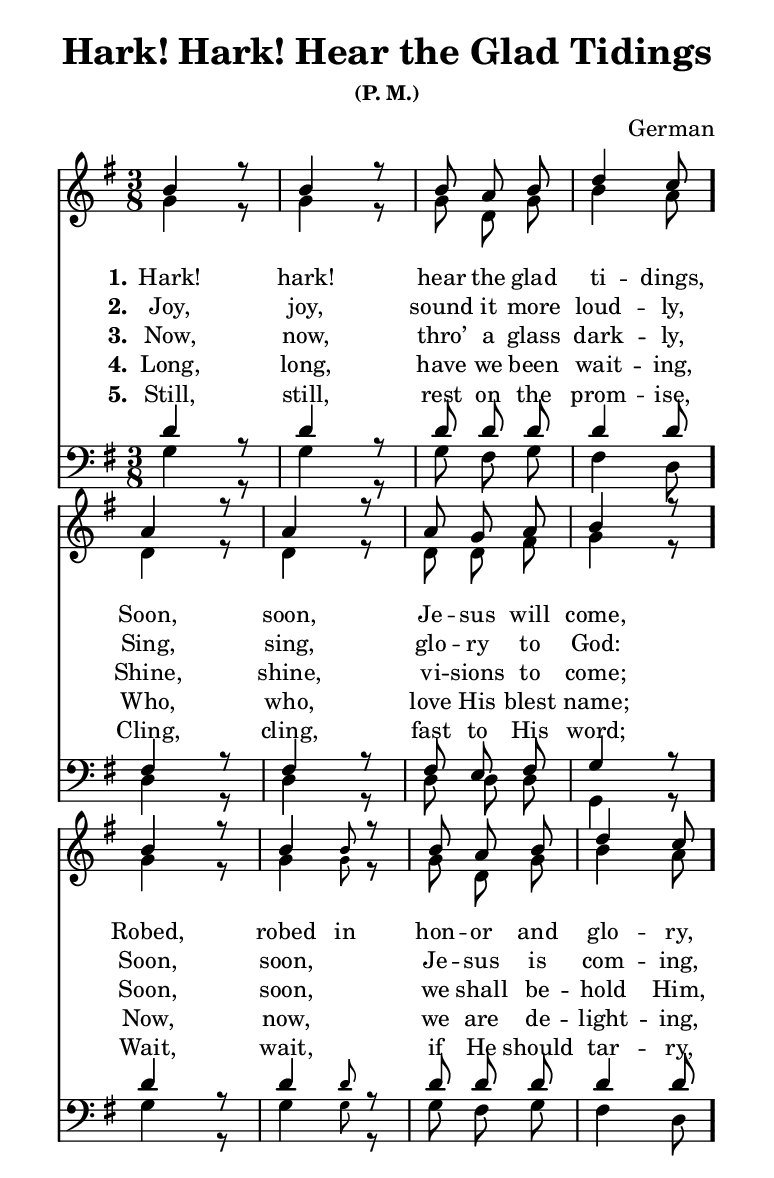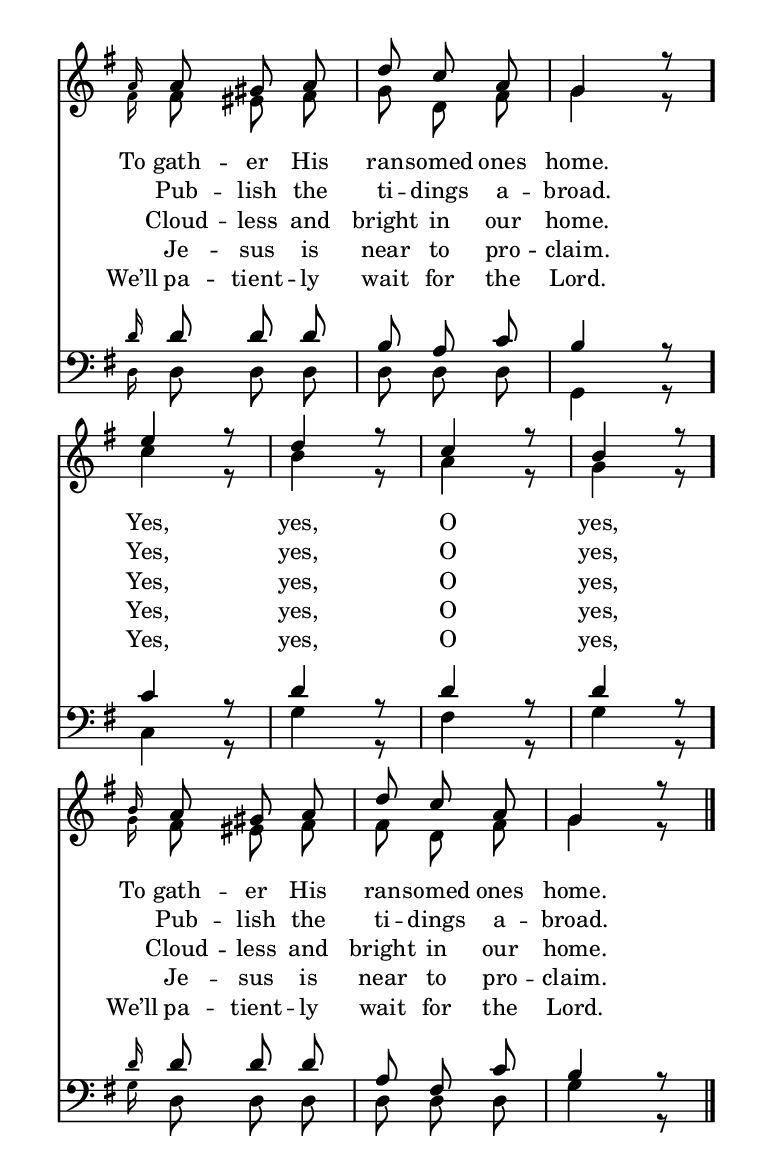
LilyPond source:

\include "common/global.ily"
\paper {
  \include "common/paper.ily"
  ragged-bottom = ##t
  ragged-last-bottom = ##t
  systems-per-page = 3
  page-count = ##f
}

\header{
  title = "Hark! Hark! Hear the Glad Tidings"
  subsubtitle = "(P. M.)"
  %meter = "P.M."
  %poet = ""
  composer = "German"
  %copyright = ""
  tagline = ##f
}

% for fermata in MIDI
ta = { \tempo 4=70 }
tb = { \tempo 4=35 }

patternAA = { c4 c8 | c4 c8 | c8 c8 c8 | c4 c8 }
patternAB = { c4 c8 | c4 c8 | c8 c8 c8 | c4 c8 }
patternAC = { c4 c8 | c4 \grace c8 c8 | c8 c8 c8 | c4 c8 }
patternBA = { \grace c16 c8 c8 c8 | c8 c8 c8 | c4 c8 }
patternCA = { c4 c8 | c4 c8 | c4 c8 | c4 c8 }

global = {
  \include "common/overrides.ily"
  \override Staff.TimeSignature.style = #'()
  \time 3/8
  \override Score.MetronomeMark.transparent = ##t % hide all fermata changes too
  \ta
  \key g \major
  %\partial 4
  \autoBeamOff
}

notesSoprano = {
\global
\relative c'' {

  \changePitch \patternAA { b r | b r | b a b | d c }
  \changePitch \patternAB { a r | a r | a g a | b r }
  \changePitch \patternAC { b r | b b r | b a b | d c }
  \changePitch \patternBA { a a gis a | d c a | g r }
  \changePitch \patternCA { e' r | d r | c r | b r }
  \changePitch \patternBA { b a gis a | d c a | g r }

  \bar "|."

}
}

notesAlto = {
\global
\relative e' {

  \changePitch \patternAA { g r | g r | g d g | b a }
  \changePitch \patternAB { d, r | d r | d d fis | g r }
  \changePitch \patternAC { g r | g g r | g d g | b a }
  \changePitch \patternBA { fis fis eis fis | g d fis | g r }
  \changePitch \patternCA { c r | b r | a r | g r }
  \changePitch \patternBA { g fis eis fis | fis d fis | g r }

}
}

notesTenor = {
\global
\relative a {

  \changePitch \patternAA { d r | d r | d d d | d d }
  \changePitch \patternAB { fis, r | fis r | fis e fis | g r }
  \changePitch \patternAC { d' r | d d r | d d d | d d }
  \changePitch \patternBA { d d d d | b a c | b r }
  \changePitch \patternCA { c r | d r | d r | d r }
  \changePitch \patternBA { d d d d | a fis c' | b r }

}
}

notesBass = {
\global
\relative f {

  \changePitch \patternAA { g r | g r | g fis g | fis d }
  \changePitch \patternAB { d r | d r | d d d | g, r }
  \changePitch \patternAC { g' r | g g r | g fis g | fis d }
  \changePitch \patternBA { d d d d | d d d | g, r }
  \changePitch \patternCA { c r | g' r | fis r | g r }
  \changePitch \patternBA { g d d d | d d d | g r }

}
}

wordsA = \lyricmode {
\set stanza = "1."

Hark! hark! hear the glad ti -- dings,
Soon, soon, Je -- sus will come, { \set includeGraceNotes = ##t }
Robed, robed in hon -- or and glo -- ry,
To gath -- er His ran -- somed ones home.
Yes, yes, O yes,
To gath -- er His ran -- somed ones home.  { \set includeGraceNotes = ##f }

}

wordsB = \lyricmode {
\set stanza = "2."

% measure bars put on second verse instead of first due to unusual line
% splitting
Joy, joy, sound it more loud -- ly, \bar "."
Sing, sing, glo -- ry to God: \bar "." \break
Soon, soon, Je -- sus is com -- ing,
Pub -- lish the ti -- dings a -- broad. \bar "." \break
Yes, yes, O yes,
Pub -- lish the ti -- dings a -- broad. \bar "." \break

}

wordsC = \lyricmode {
\set stanza = "3."

Now, now, thro’ a glass dark -- ly,
Shine, shine, vi -- sions to come;
Soon, soon, we shall be -- hold Him,
Cloud -- less and bright in our home.
Yes, yes, O yes,
Cloud -- less and bright in our home.

}

wordsD = \lyricmode {
\set stanza = "4."

Long, long, have we been wait -- ing,
Who, who, love His blest name;
Now, now, we are de -- light -- ing,
Je -- sus is near to pro -- claim.
Yes, yes, O yes,
Je -- sus is near to pro -- claim.

}

wordsE = \lyricmode {
\set stanza = "5."

% measure bars put partly on fifth verse due to grace notes
Still, still, rest on the prom -- ise,
Cling, cling, fast to His word;
Wait, wait, if He should { \set includeGraceNotes = ##t } tar -- ry, \bar "."
We’ll pa -- tient -- ly wait for the Lord.
Yes, yes, O yes, \bar "."
We’ll pa -- tient -- ly wait for the Lord. { \set includeGraceNotes = ##f }

}

\score {
  \context ChoirStaff <<
    \context Staff = upper <<
      \set ChoirStaff.systemStartDelimiter = #'SystemStartBar
      \context Voice  = sopranos { \voiceOne << \notesSoprano >> }
      \context Voice  = altos { \voiceTwo << \notesAlto >> }
      \context Lyrics = one   \lyricsto sopranos \wordsA
      \context Lyrics = two   \lyricsto sopranos \wordsB
      \context Lyrics = three \lyricsto sopranos \wordsC
      \context Lyrics = four  \lyricsto sopranos \wordsD
      \context Lyrics = five  \lyricsto sopranos \wordsE
    >>
    \context Staff = men <<
      \clef bass
      \context Voice  = tenors { \voiceOne << \notesTenor >> }
      \context Voice  = basses { \voiceTwo << \notesBass >> }
    >>
  >>
  \layout {
    \include "common/layout.ily"
  }
  \midi{
    \include "common/midi.ily"
  }
}

\version "2.18.0"  % necessary for upgrading to future LilyPond versions.

% vi:set et ts=2 sw=2 ai nocindent syntax=lilypond
